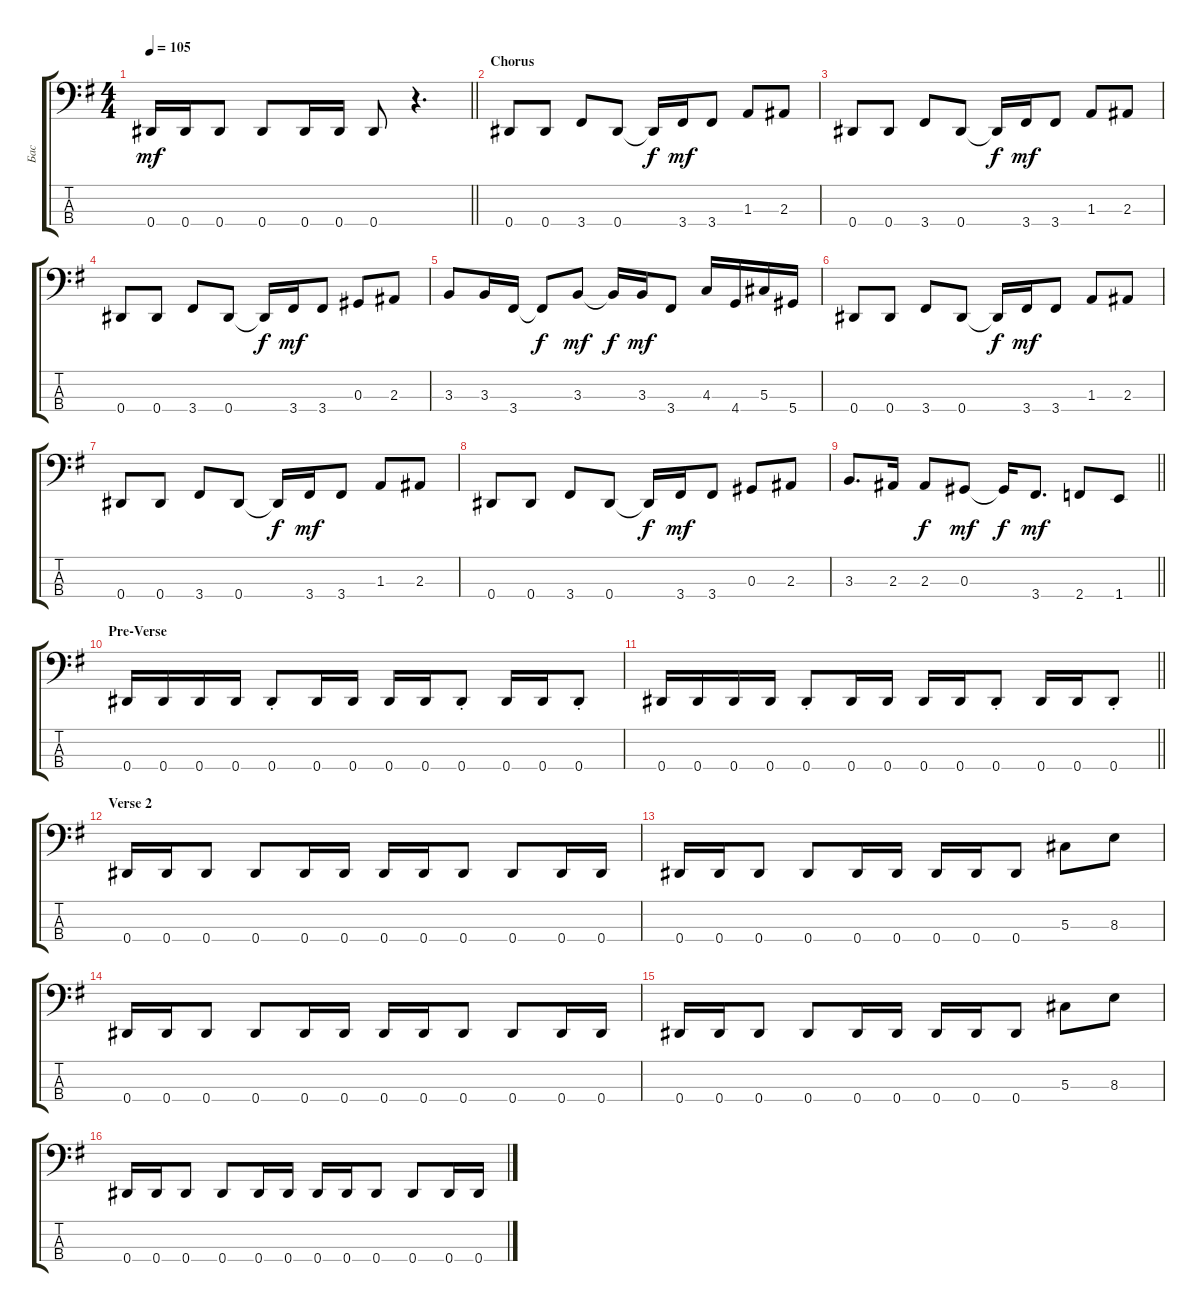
\track ("Бас" "Бас") {instrument electricbassfinger}
\staff {score tabs}
\tuning (Gb2 Db2 Ab1 Eb1) {hide}
\ts (4 4)
\tempo 105
\clef f4
\barLineRight lightlight
\ks eminor
0.4.16{dy mf} 0.4.16 0.4.8 0.4.8 0.4.16 0.4.16 0.4.8 r.4{d} |
\section ("" "Chorus")
0.4.8 0.4.8 3.4.8 0.4.8 0.4{t}.16{dy f} 3.4.16{dy mf} 3.4.8 1.3.8 2.3.8 |
0.4.8 0.4.8 3.4.8 0.4.8 0.4{t}.16{dy f} 3.4.16{dy mf} 3.4.8 1.3.8 2.3.8 |
0.4.8 0.4.8 3.4.8 0.4.8 0.4{t}.16{dy f} 3.4.16{dy mf} 3.4.8 0.3.8 2.3.8 |
3.3.8 3.3.16 3.4.16 3.4{t}.8{dy f} 3.3.8{dy mf} 3.3{t}.16{dy f} 3.3.16{dy mf} 3.4.8 4.3.16 4.4.16 5.3.16 5.4.16 |
0.4.8 0.4.8 3.4.8 0.4.8 0.4{t}.16{dy f} 3.4.16{dy mf} 3.4.8 1.3.8 2.3.8 |
0.4.8 0.4.8 3.4.8 0.4.8 0.4{t}.16{dy f} 3.4.16{dy mf} 3.4.8 1.3.8 2.3.8 |
0.4.8 0.4.8 3.4.8 0.4.8 0.4{t}.16{dy f} 3.4.16{dy mf} 3.4.8 0.3.8 2.3.8 |
\barLineRight lightlight
3.3.8{d} 2.3.16 2.3.8{dy f} 0.3.8{dy mf} 0.3{t}.16{dy f} 3.4.8{d dy mf} 2.4.8 1.4.8 |
\section ("" "Pre-Verse")
0.4.16 0.4.16 0.4.16 0.4.16 0.4{st}.8 0.4.16 0.4.16 0.4.16 0.4.16 0.4{st}.8 0.4.16 0.4.16 0.4{st}.8 |
\barLineRight lightlight
0.4.16 0.4.16 0.4.16 0.4.16 0.4{st}.8 0.4.16 0.4.16 0.4.16 0.4.16 0.4{st}.8 0.4.16 0.4.16 0.4{st}.8 |
\section ("" "Verse 2")
0.4.16 0.4.16 0.4.8 0.4.8 0.4.16 0.4.16 0.4.16 0.4.16 0.4.8 0.4.8 0.4.16 0.4.16 |
0.4.16 0.4.16 0.4.8 0.4.8 0.4.16 0.4.16 0.4.16 0.4.16 0.4.8 5.3.8 8.3.8 |
0.4.16 0.4.16 0.4.8 0.4.8 0.4.16 0.4.16 0.4.16 0.4.16 0.4.8 0.4.8 0.4.16 0.4.16 |
0.4.16 0.4.16 0.4.8 0.4.8 0.4.16 0.4.16 0.4.16 0.4.16 0.4.8 5.3.8 8.3.8 |
0.4.16 0.4.16 0.4.8 0.4.8 0.4.16 0.4.16 0.4.16 0.4.16 0.4.8 0.4.8 0.4.16 0.4.16
